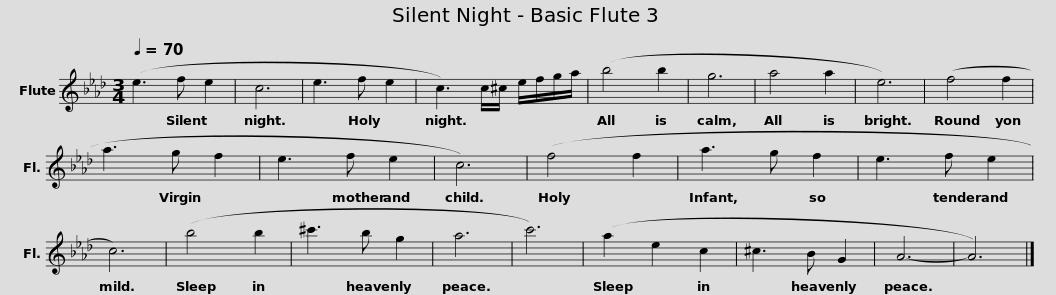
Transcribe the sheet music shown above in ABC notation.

X:1
L:1/8
Q:1/4=70
M:3/4
I:linebreak $
K:Ab
V:1 treble
V:1
 (e3 f e2 | c6 | e3 f e2 | c3) c/^c/ e/f/g/a/ | (b4 b2 | %5
 g6 | a4 a2 | e6) |$ (f4 f2 | a3 g f2 | %10
 e3 f e2 | c6) | (f4 f2 | a3 g f2 | e3 f e2 | %15
 c6) |$ (b4 b2 | ^c'3 b g2 | a6 | c'6) | %20
 (a2 e2 c2 | ^c3 B G2 | A6- | A6) |] %24
